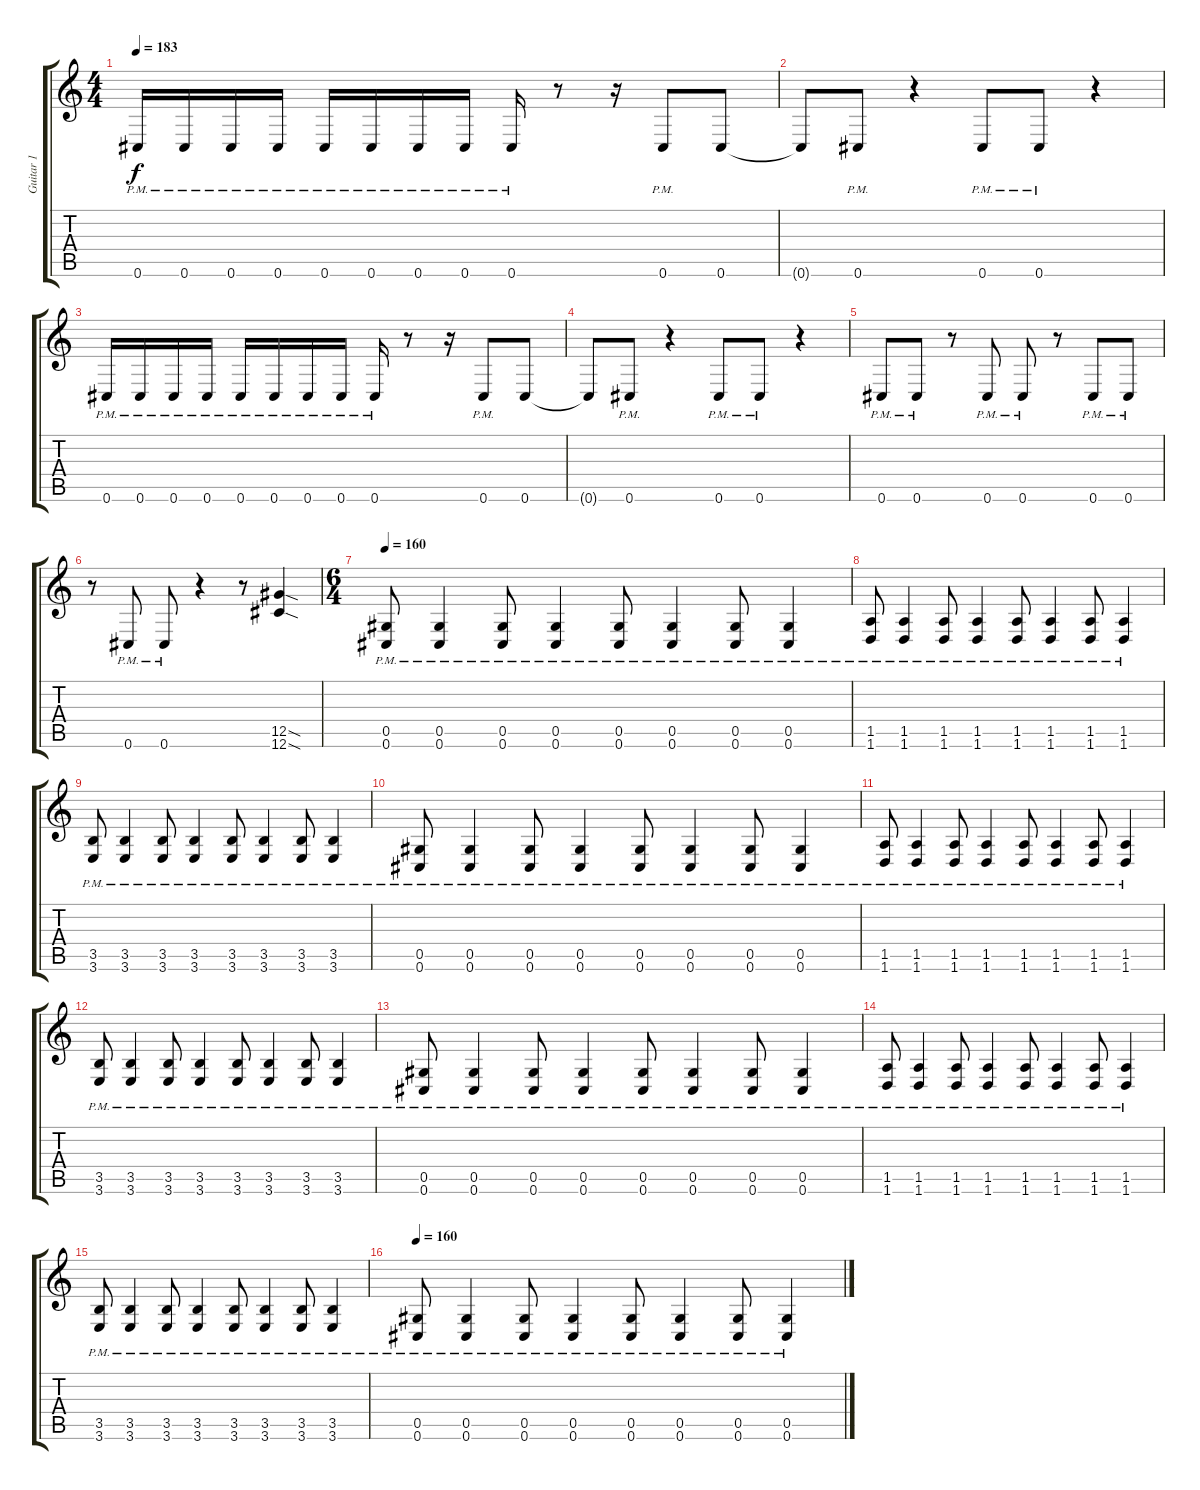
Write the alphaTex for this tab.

\track ("Guitar 1" "Guitar 1") {instrument distortionguitar}
\staff {score tabs}
\tuning (Eb4 Bb3 Gb3 Db3 Ab2 Db2) {hide}
\ts (4 4)
\tempo 183
\clef g2
\ks c
0.6{pm}.16{dy f} 0.6{pm}.16 0.6{pm}.16 0.6{pm}.16 0.6{pm}.16 0.6{pm}.16 0.6{pm}.16 0.6{pm}.16 0.6{pm}.16 r.8 r.16 0.6{pm}.8 0.6.8 |
0.6{t}.8 0.6{pm}.8 r.4 0.6{pm}.8 0.6{pm}.8 r.4 |
0.6{pm}.16 0.6{pm}.16 0.6{pm}.16 0.6{pm}.16 0.6{pm}.16 0.6{pm}.16 0.6{pm}.16 0.6{pm}.16 0.6{pm}.16 r.8 r.16 0.6{pm}.8 0.6.8 |
0.6{t}.8 0.6{pm}.8 r.4 0.6{pm}.8 0.6{pm}.8 r.4 |
0.6{pm}.8 0.6{pm}.8 r.8 0.6{pm}.8 0.6{pm}.8 r.8 0.6{pm}.8 0.6{pm}.8 |
r.8 0.6{pm}.8 0.6{pm}.8 r.4 r.8 (12.5{sod} 12.6{sod}).4 |
\ts (6 4)
\tempo 160
(0.5{pm} 0.6{pm}).8 (0.5{pm} 0.6{pm}).4 (0.5{pm} 0.6{pm}).8 (0.5{pm} 0.6{pm}).4 (0.5{pm} 0.6{pm}).8 (0.5{pm} 0.6{pm}).4 (0.5{pm} 0.6{pm}).8 (0.5{pm} 0.6{pm}).4 |
(1.5{pm} 1.6{pm}).8 (1.5{pm} 1.6{pm}).4 (1.5{pm} 1.6{pm}).8 (1.5{pm} 1.6{pm}).4 (1.5{pm} 1.6{pm}).8 (1.5{pm} 1.6{pm}).4 (1.5{pm} 1.6{pm}).8 (1.5{pm} 1.6{pm}).4 |
(3.5{pm} 3.6{pm}).8 (3.5{pm} 3.6{pm}).4 (3.5{pm} 3.6{pm}).8 (3.5{pm} 3.6{pm}).4 (3.5{pm} 3.6{pm}).8 (3.5{pm} 3.6{pm}).4 (3.5{pm} 3.6{pm}).8 (3.5{pm} 3.6{pm}).4 |
(0.5{pm} 0.6{pm}).8 (0.5{pm} 0.6{pm}).4 (0.5{pm} 0.6{pm}).8 (0.5{pm} 0.6{pm}).4 (0.5{pm} 0.6{pm}).8 (0.5{pm} 0.6{pm}).4 (0.5{pm} 0.6{pm}).8 (0.5{pm} 0.6{pm}).4 |
(1.5{pm} 1.6{pm}).8 (1.5{pm} 1.6{pm}).4 (1.5{pm} 1.6{pm}).8 (1.5{pm} 1.6{pm}).4 (1.5{pm} 1.6{pm}).8 (1.5{pm} 1.6{pm}).4 (1.5{pm} 1.6{pm}).8 (1.5{pm} 1.6{pm}).4 |
(3.5{pm} 3.6{pm}).8 (3.5{pm} 3.6{pm}).4 (3.5{pm} 3.6{pm}).8 (3.5{pm} 3.6{pm}).4 (3.5{pm} 3.6{pm}).8 (3.5{pm} 3.6{pm}).4 (3.5{pm} 3.6{pm}).8 (3.5{pm} 3.6{pm}).4 |
(0.5{pm} 0.6{pm}).8 (0.5{pm} 0.6{pm}).4 (0.5{pm} 0.6{pm}).8 (0.5{pm} 0.6{pm}).4 (0.5{pm} 0.6{pm}).8 (0.5{pm} 0.6{pm}).4 (0.5{pm} 0.6{pm}).8 (0.5{pm} 0.6{pm}).4 |
(1.5{pm} 1.6{pm}).8 (1.5{pm} 1.6{pm}).4 (1.5{pm} 1.6{pm}).8 (1.5{pm} 1.6{pm}).4 (1.5{pm} 1.6{pm}).8 (1.5{pm} 1.6{pm}).4 (1.5{pm} 1.6{pm}).8 (1.5{pm} 1.6{pm}).4 |
(3.5{pm} 3.6{pm}).8 (3.5{pm} 3.6{pm}).4 (3.5{pm} 3.6{pm}).8 (3.5{pm} 3.6{pm}).4 (3.5{pm} 3.6{pm}).8 (3.5{pm} 3.6{pm}).4 (3.5{pm} 3.6{pm}).8 (3.5{pm} 3.6{pm}).4 |
\tempo 160
(0.5{pm} 0.6{pm}).8 (0.5{pm} 0.6{pm}).4 (0.5{pm} 0.6{pm}).8 (0.5{pm} 0.6{pm}).4 (0.5{pm} 0.6{pm}).8 (0.5{pm} 0.6{pm}).4 (0.5{pm} 0.6{pm}).8 (0.5{pm} 0.6{pm}).4
